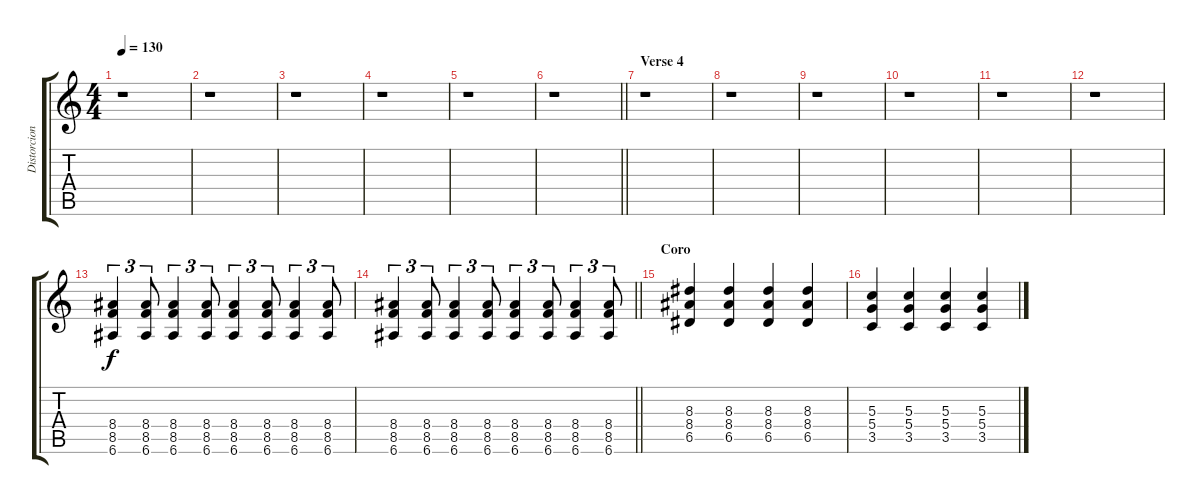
\track ("Distorcion" "Distorcion") {instrument distortionguitar}
\staff {score tabs}
\tuning (E4 B3 G3 D3 A2 E2) {hide}
\ts (4 4)
\tempo 130
\clef g2
\ks c
r.1{dy f} |
r.1 |
r.1 |
r.1 |
r.1 |
\barLineRight lightlight
r.1 |
\section ("" "Verse 4")
r.1 |
r.1 |
r.1 |
r.1 |
r.1 |
r.1 |
(8.4 8.5 6.6).4{tu (3 2)} (8.4 8.5 6.6).8{tu (3 2)} (8.4 8.5 6.6).4{tu (3 2)} (8.4 8.5 6.6).8{tu (3 2)} (8.4 8.5 6.6).4{tu (3 2)} (8.4 8.5 6.6).8{tu (3 2)} (8.4 8.5 6.6).4{tu (3 2)} (8.4 8.5 6.6).8{tu (3 2)} |
\barLineRight lightlight
(8.4 8.5 6.6).4{tu (3 2)} (8.4 8.5 6.6).8{tu (3 2)} (8.4 8.5 6.6).4{tu (3 2)} (8.4 8.5 6.6).8{tu (3 2)} (8.4 8.5 6.6).4{tu (3 2)} (8.4 8.5 6.6).8{tu (3 2)} (8.4 8.5 6.6).4{tu (3 2)} (8.4 8.5 6.6).8{tu (3 2)} |
\section ("" "Coro")
(8.3 8.4 6.5).4 (8.3 8.4 6.5).4 (8.3 8.4 6.5).4 (8.3 8.4 6.5).4 |
(5.3 5.4 3.5).4 (5.3 5.4 3.5).4 (5.3 5.4 3.5).4 (5.3 5.4 3.5).4
